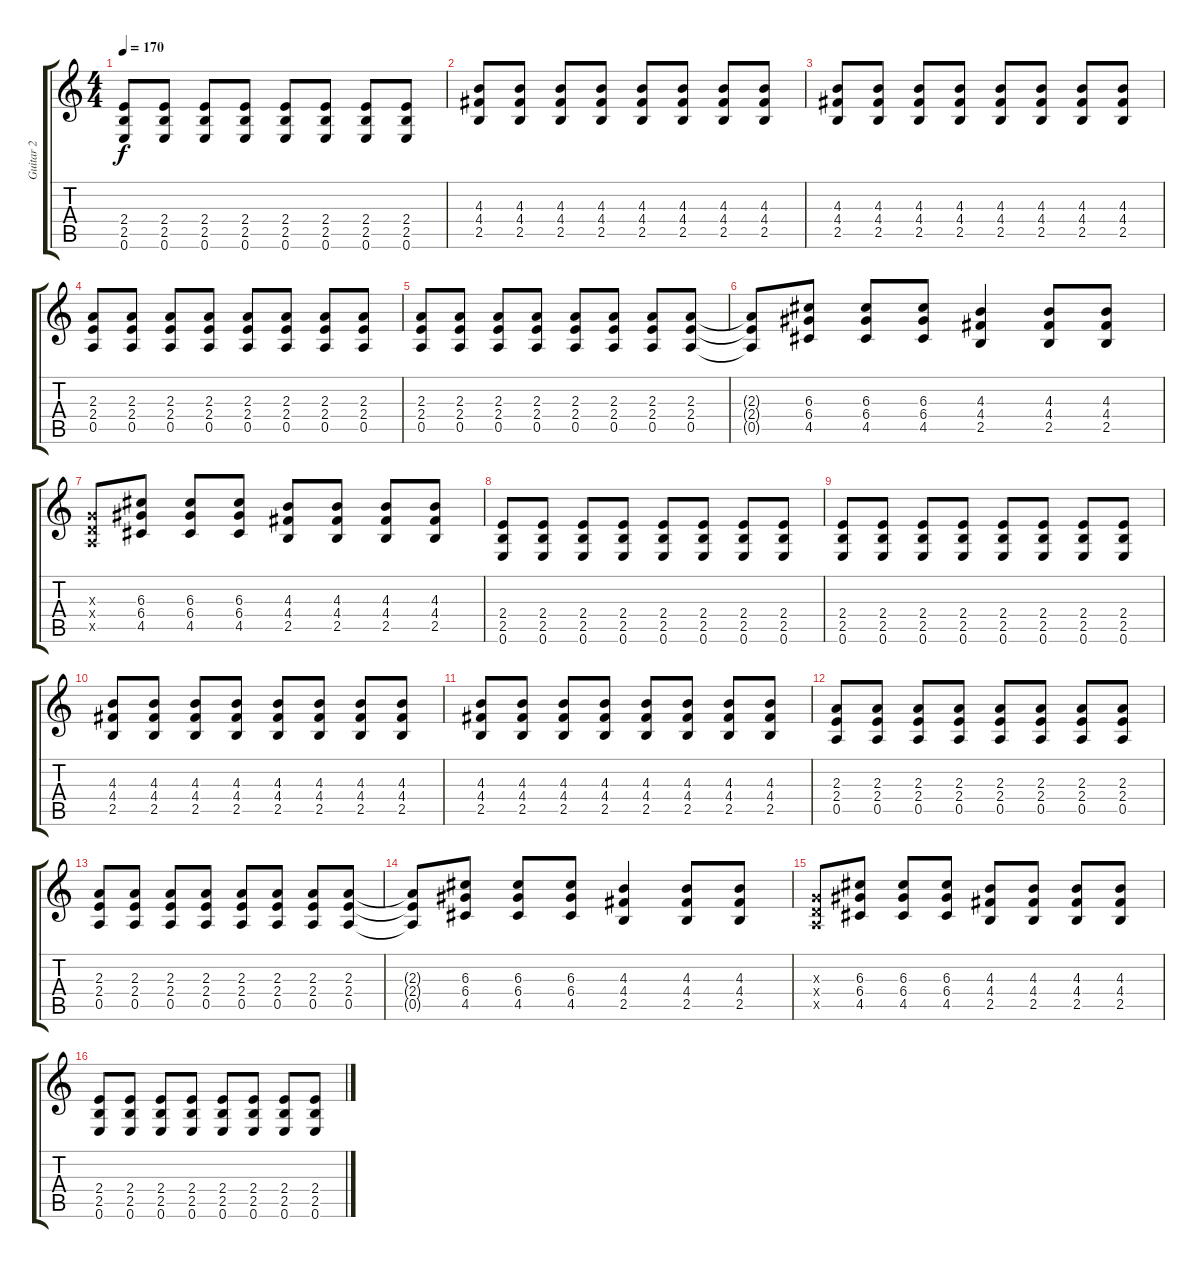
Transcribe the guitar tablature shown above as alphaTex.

\track ("Guitar 2" "Guitar 2") {instrument electricguitarclean}
\staff {score tabs}
\tuning (E4 B3 G3 D3 A2 E2) {hide}
\ts (4 4)
\tempo 170
\clef g2
\ks c
(2.4 2.5 0.6).8{dy f} (2.4 2.5 0.6).8 (2.4 2.5 0.6).8 (2.4 2.5 0.6).8 (2.4 2.5 0.6).8 (2.4 2.5 0.6).8 (2.4 2.5 0.6).8 (2.4 2.5 0.6).8 |
(4.3 4.4 2.5).8 (4.3 4.4 2.5).8 (4.3 4.4 2.5).8 (4.3 4.4 2.5).8 (4.3 4.4 2.5).8 (4.3 4.4 2.5).8 (4.3 4.4 2.5).8 (4.3 4.4 2.5).8 |
(4.3 4.4 2.5).8 (4.3 4.4 2.5).8 (4.3 4.4 2.5).8 (4.3 4.4 2.5).8 (4.3 4.4 2.5).8 (4.3 4.4 2.5).8 (4.3 4.4 2.5).8 (4.3 4.4 2.5).8 |
(2.3 2.4 0.5).8 (2.3 2.4 0.5).8 (2.3 2.4 0.5).8 (2.3 2.4 0.5).8 (2.3 2.4 0.5).8 (2.3 2.4 0.5).8 (2.3 2.4 0.5).8 (2.3 2.4 0.5).8 |
(2.3 2.4 0.5).8 (2.3 2.4 0.5).8 (2.3 2.4 0.5).8 (2.3 2.4 0.5).8 (2.3 2.4 0.5).8 (2.3 2.4 0.5).8 (2.3 2.4 0.5).8 (2.3 2.4 0.5).8 |
(2.3{t} 2.4{t} 0.5{t}).8 (6.3 6.4 4.5).8 (6.3 6.4 4.5).8 (6.3 6.4 4.5).8 (4.3 4.4 2.5).4 (4.3 4.4 2.5).8 (4.3 4.4 2.5).8 |
(0.3{x} 0.4{x} 0.5{x}).8 (6.3 6.4 4.5).8 (6.3 6.4 4.5).8 (6.3 6.4 4.5).8 (4.3 4.4 2.5).8 (4.3 4.4 2.5).8 (4.3 4.4 2.5).8 (4.3 4.4 2.5).8 |
(2.4 2.5 0.6).8 (2.4 2.5 0.6).8 (2.4 2.5 0.6).8 (2.4 2.5 0.6).8 (2.4 2.5 0.6).8 (2.4 2.5 0.6).8 (2.4 2.5 0.6).8 (2.4 2.5 0.6).8 |
(2.4 2.5 0.6).8 (2.4 2.5 0.6).8 (2.4 2.5 0.6).8 (2.4 2.5 0.6).8 (2.4 2.5 0.6).8 (2.4 2.5 0.6).8 (2.4 2.5 0.6).8 (2.4 2.5 0.6).8 |
(4.3 4.4 2.5).8 (4.3 4.4 2.5).8 (4.3 4.4 2.5).8 (4.3 4.4 2.5).8 (4.3 4.4 2.5).8 (4.3 4.4 2.5).8 (4.3 4.4 2.5).8 (4.3 4.4 2.5).8 |
(4.3 4.4 2.5).8 (4.3 4.4 2.5).8 (4.3 4.4 2.5).8 (4.3 4.4 2.5).8 (4.3 4.4 2.5).8 (4.3 4.4 2.5).8 (4.3 4.4 2.5).8 (4.3 4.4 2.5).8 |
(2.3 2.4 0.5).8 (2.3 2.4 0.5).8 (2.3 2.4 0.5).8 (2.3 2.4 0.5).8 (2.3 2.4 0.5).8 (2.3 2.4 0.5).8 (2.3 2.4 0.5).8 (2.3 2.4 0.5).8 |
(2.3 2.4 0.5).8 (2.3 2.4 0.5).8 (2.3 2.4 0.5).8 (2.3 2.4 0.5).8 (2.3 2.4 0.5).8 (2.3 2.4 0.5).8 (2.3 2.4 0.5).8 (2.3 2.4 0.5).8 |
(2.3{t} 2.4{t} 0.5{t}).8 (6.3 6.4 4.5).8 (6.3 6.4 4.5).8 (6.3 6.4 4.5).8 (4.3 4.4 2.5).4 (4.3 4.4 2.5).8 (4.3 4.4 2.5).8 |
(0.3{x} 0.4{x} 0.5{x}).8 (6.3 6.4 4.5).8 (6.3 6.4 4.5).8 (6.3 6.4 4.5).8 (4.3 4.4 2.5).8 (4.3 4.4 2.5).8 (4.3 4.4 2.5).8 (4.3 4.4 2.5).8 |
(2.4 2.5 0.6).8 (2.4 2.5 0.6).8 (2.4 2.5 0.6).8 (2.4 2.5 0.6).8 (2.4 2.5 0.6).8 (2.4 2.5 0.6).8 (2.4 2.5 0.6).8 (2.4 2.5 0.6).8
